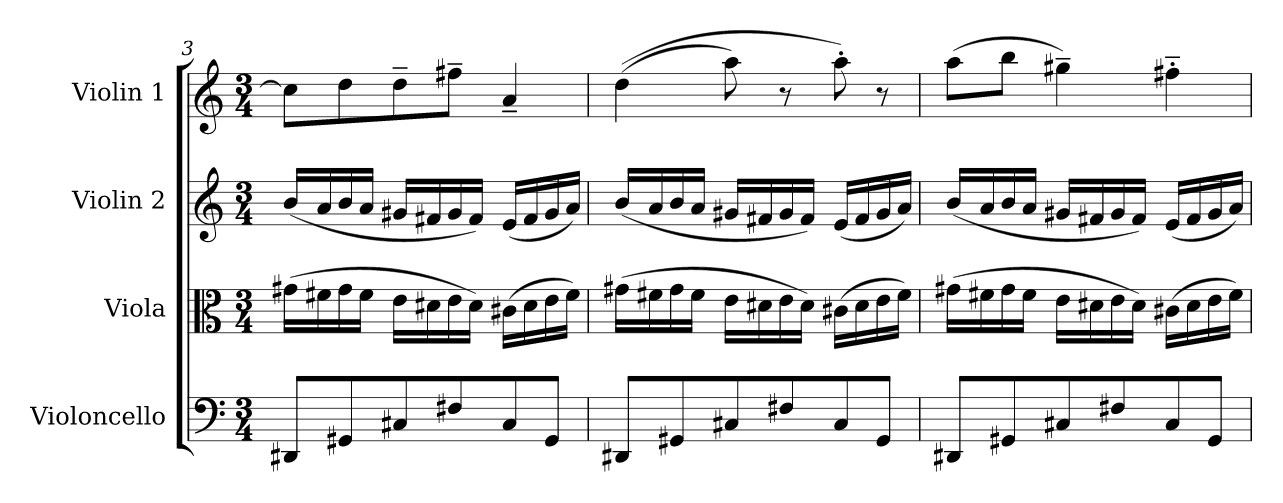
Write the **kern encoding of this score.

**kern	**kern	**kern	**kern
*part4	*part3	*part2	*part1
*staff4	*staff3	*staff2	*staff1
*I"Violoncello	*I"Viola	*I"Violin 2	*I"Violin 1
*I'Vc	*I'Vla	*I'Vln	*I'Vln
*clefF4	*clefC3	*clefG2	*clefG2
*k[]	*k[]	*k[]	*k[]
*M3/4	*M3/4	*M3/4	*M3/4
=3	=3	=3	=3
8DD#X/L	(16g#X\LL	(16b/LL	8cc#\L]
.	16f#X\	16a/	.
8GG#X/	16g#\	16b/	8dd\
.	16f#\JJ	16a/JJ	.
8C#X/	16e\LL	16g#X/LL	8dd~\
.	16d#X\	16f#X/	.
8F#X/	16e\	16g#/	8ff#X~\J
.	16d#\JJ)	16f#/JJ)	.
8C#/	(16c#X\LL	(16e/LL	4a~/
.	16d#\	16f#/	.
8GG#/J	16e\	16g#/	.
.	16f#\JJ)	16a/JJ)	.
!!LO:LB:g=z
=4	=4	=4	=4
8DD#X/L	(16g#X\LL	(16b/LL	((4dd\
.	16f#X\	16a/	.
8GG#X/	16g#\	16b/	.
.	16f#\JJ	16a/JJ	.
8C#X/	16e\LL	16g#X/LL	8aa\)
.	16d#X\	16f#X/	.
8F#X/	16e\	16g#/	8r
.	16d#\JJ)	16f#/JJ)	.
8C#/	(16c#X\LL	(16e/LL	8aa'\)
.	16d#\	16f#/	.
8GG#/J	16e\	16g#/	8r
.	16f#\JJ)	16a/JJ)	.
=5	=5	=5	=5
8DD#X/L	(16g#X\LL	(16b/LL	(8aa\L
.	16f#X\	16a/	.
8GG#X/	16g#\	16b/	8bb\J
.	16f#\JJ	16a/JJ	.
8C#X/	16e\LL	16g#X/LL	4gg#X~\)
.	16d#X\	16f#X/	.
8F#X/	16e\	16g#/	.
.	16d#\JJ)	16f#/JJ)	.
8C#/	(16c#X\LL	(16e/LL	4ff#X'~\
.	16d#\	16f#/	.
8GG#/J	16e\	16g#/	.
.	16f#\JJ)	16a/JJ)	.
=	=	=	=
*-	*-	*-	*-
